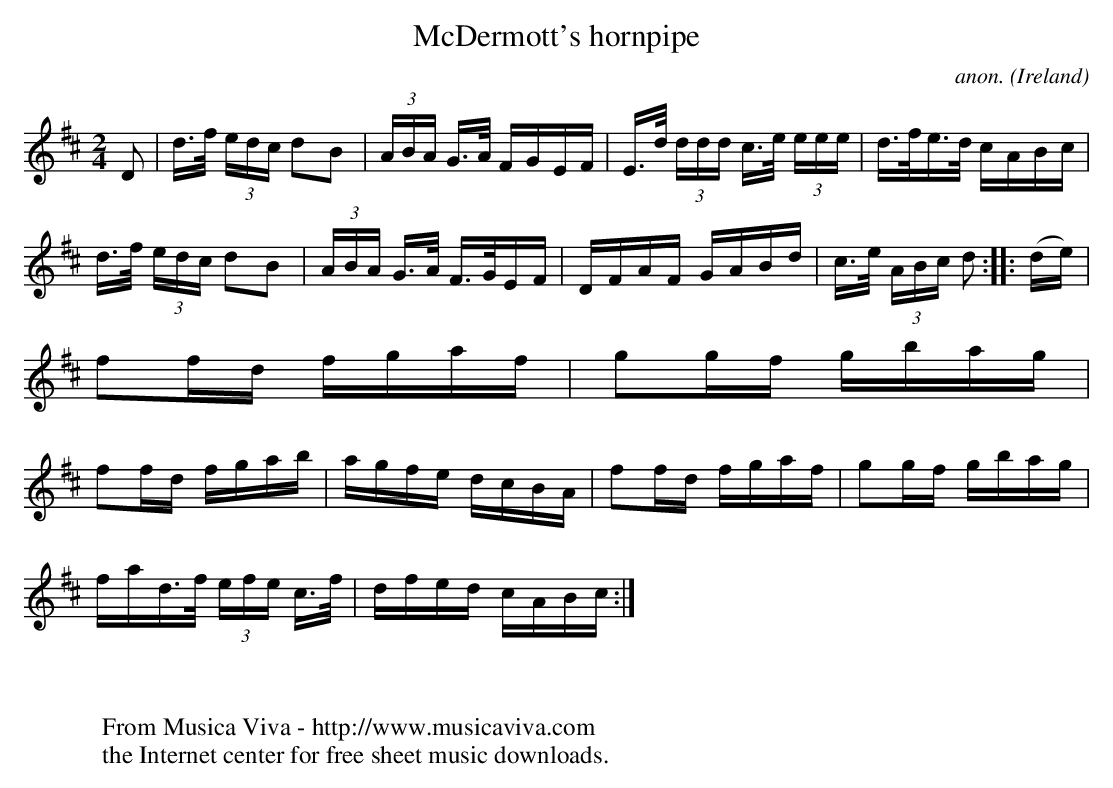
X:1
T: McDermott's hornpipe
C: anon.
O: Ireland
0.abc
M: 2/4
L: 1/16
K: D
D2|d>f (3edc d2B2|(3ABA G>A FGEF|E>d (3ddd c>e (3eee|d>fe>d cABc|
d>f (3edc d2B2|(3ABA G>A F>GEF|DFAF GABd|c>e (3ABc d2::(de)|
f2fd fgaf|g2gf gbag|
f2fd fgab|agfe dcBA|f2fd fgaf|g2gf gbag|
fad>f (3efe c>f|dfed cABc:|
W:
W:
W: From Musica Viva - http://www.musicaviva.com
W: the Internet center for free sheet music downloads.
